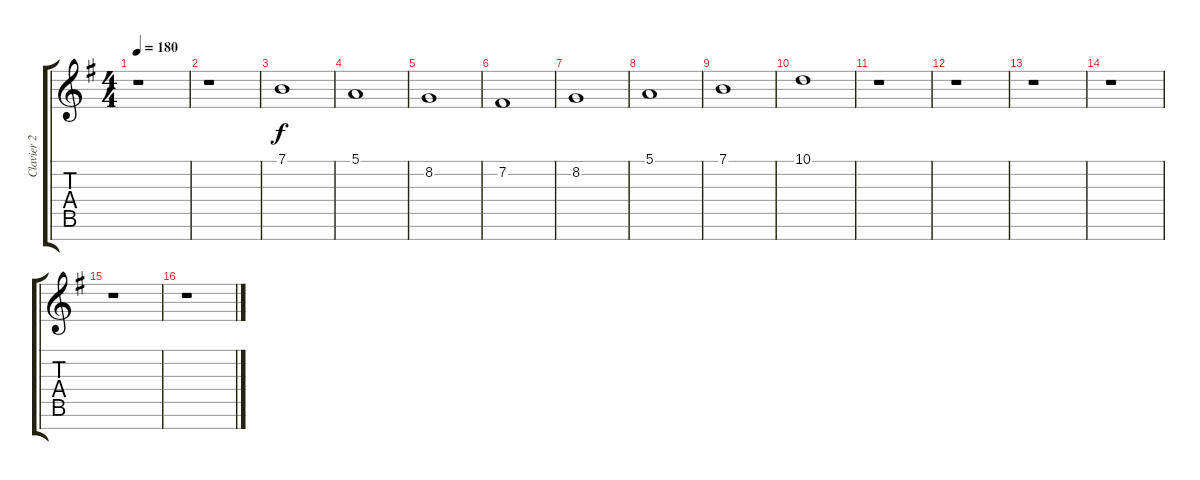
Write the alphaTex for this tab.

\track ("Clavier 2" "Clavier 2") {instrument pad7halo}
\staff {score tabs}
\tuning (E4 B3 G3 D3 A2 E2 B1) {hide}
\ts (4 4)
\tempo 180
\clef g2
\ks g
r.1{dy f} |
r.1 |
7.1.1{instrument stringensemble1} |
5.1.1 |
8.2.1 |
7.2.1 |
8.2.1 |
5.1.1 |
7.1.1 |
10.1.1 |
r.1 |
r.1 |
r.1 |
r.1 |
r.1 |
r.1
